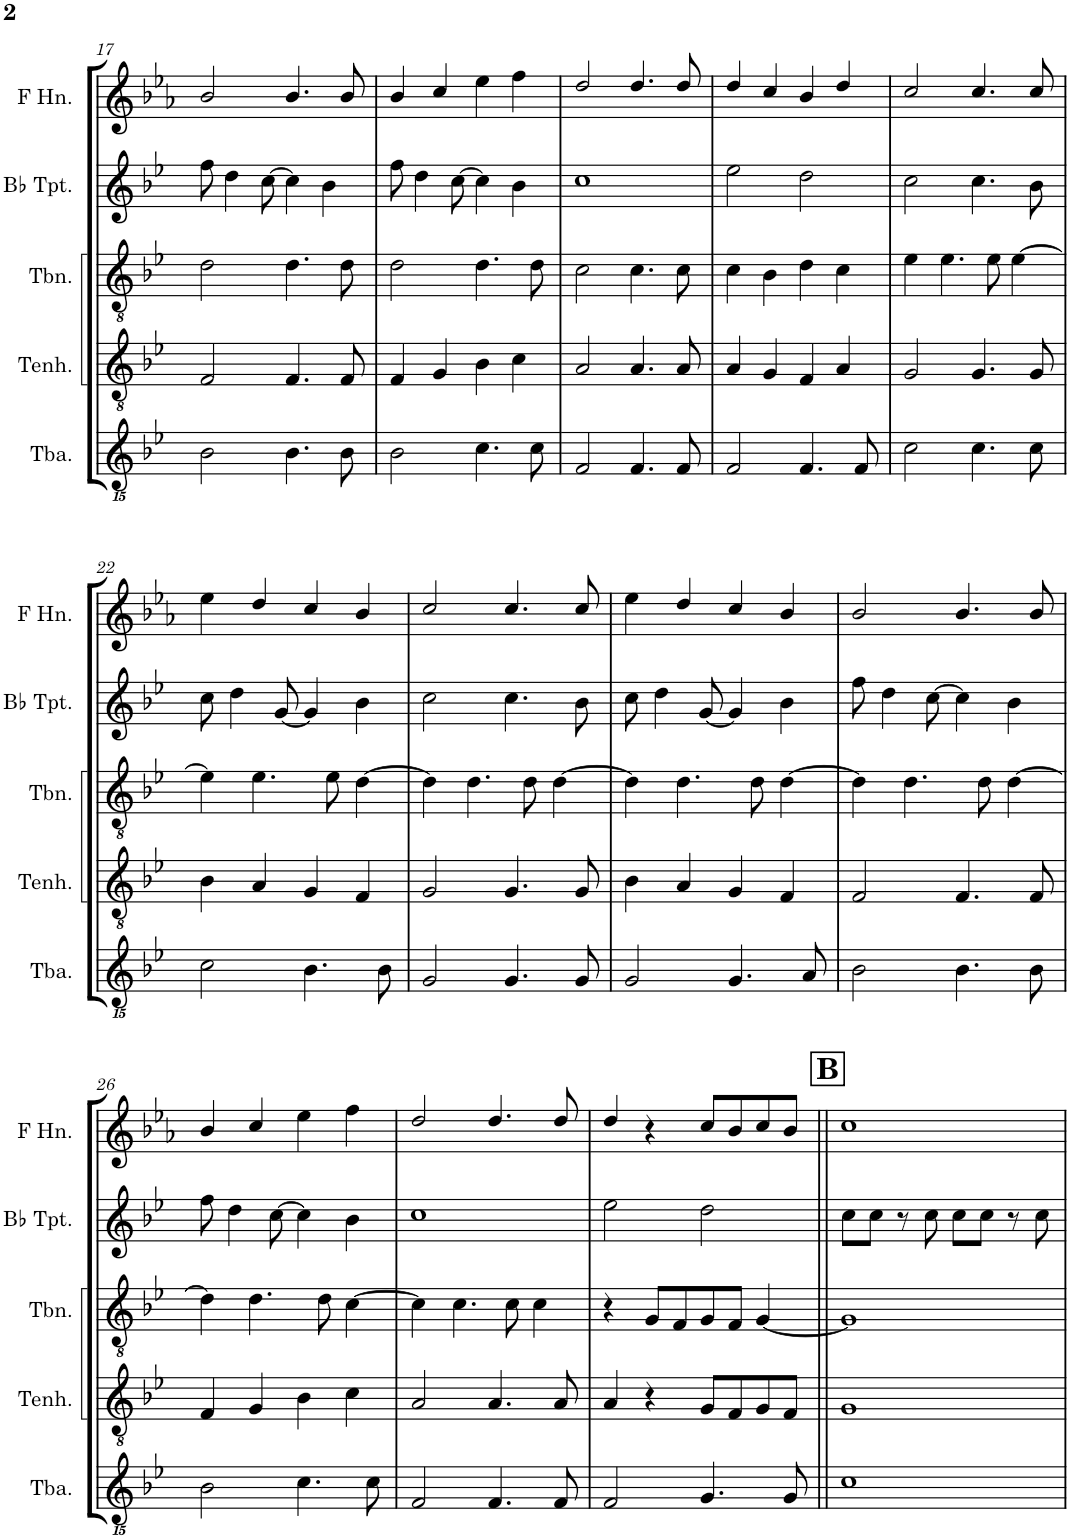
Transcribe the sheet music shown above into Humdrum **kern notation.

**kern	**kern	**kern	**kern	**kern
*part5	*part4	*part3	*part2	*part1
*staff5	*staff4	*staff3	*staff2	*staff1
*I"Tuba	*I"Tenorhorn	*I"Trombone	*I"Bb Trumpet	*I"Horn in F
*I'Tba.	*I'Tenh.	*I'Tbn.	*I'Bb Tpt.	*
!!LO:PB:g=z
*clefGvv2	*clefGv2	*clefGv2	*clefG2	*clefG2
*Trd1c2	*Trd1c2	*Trd1c2	*Trd1c2	*Trd4c7
*k[b-e-]	*k[b-e-]	*k[b-e-]	*k[b-e-]	*k[b-e-a-]
*M4/4	*M4/4	*M4/4	*M4/4	*M4/4
=17	=17	=17	=17	=17
2BB-\	2F/	2d\	8ff\	2b-/
.	.	.	4dd\	.
.	.	.	[>8cc\	.
4.BB-\	4.F/	4.d\	4cc\]	4.b-/
.	.	.	4b-\	.
8BB-\	8F/	8d\	.	8b-/
=18	=18	=18	=18	=18
2BB-\	4F/	2d\	8ff\	4b-/
.	.	.	4dd\	.
.	4G/	.	.	4cc/
.	.	.	[>8cc\	.
4.C\	4B-\	4.d\	4cc\]	4ee-\
.	4c\	.	4b-\	4ff\
8C\	.	8d\	.	.
=19	=19	=19	=19	=19
2FF/	2A/	2c\	1cc	2dd/
4.FF/	4.A/	4.c\	.	4.dd/
8FF/	8A/	8c\	.	8dd/
=20	=20	=20	=20	=20
2FF/	4A/	4c\	2ee-\	4dd/
.	4G/	4B-\	.	4cc/
4.FF/	4F/	4d\	2dd\	4b-/
.	4A/	4c\	.	4dd/
8FF/	.	.	.	.
=21	=21	=21	=21	=21
2C\	2G/	4e-\	2cc\	2cc/
.	.	4.e-\	.	.
4.C\	4.G/	.	4.cc\	4.cc/
.	.	8e-\	.	.
.	.	[4e-\	.	.
8C\	8G/	.	8b-\	8cc/
!!LO:LB:g=z
=22	=22	=22	=22	=22
2C\	4B-\	4e-\]	8cc\	4ee-\
.	.	.	4dd\	.
.	4A/	4.e-\	.	4dd/
.	.	.	[<8g/	.
4.BB-\	4G/	.	4g/]	4cc/
.	.	8e-\	.	.
.	4F/	[4d\	4b-\	4b-/
8BB-\	.	.	.	.
=23	=23	=23	=23	=23
2GG/	2G/	4d\]	2cc\	2cc/
.	.	4.d\	.	.
4.GG/	4.G/	.	4.cc\	4.cc/
.	.	8d\	.	.
.	.	[4d\	.	.
8GG/	8G/	.	8b-\	8cc/
=24	=24	=24	=24	=24
2GG/	4B-\	4d\]	8cc\	4ee-\
.	.	.	4dd\	.
.	4A/	4.d\	.	4dd/
.	.	.	[<8g/	.
4.GG/	4G/	.	4g/]	4cc/
.	.	8d\	.	.
.	4F/	[4d\	4b-\	4b-/
8AA/	.	.	.	.
=25	=25	=25	=25	=25
2BB-\	2F/	4d\]	8ff\	2b-/
.	.	.	4dd\	.
.	.	4.d\	.	.
.	.	.	[>8cc\	.
4.BB-\	4.F/	.	4cc\]	4.b-/
.	.	8d\	.	.
.	.	[4d\	4b-\	.
8BB-\	8F/	.	.	8b-/
!!LO:LB:g=z
=26	=26	=26	=26	=26
2BB-\	4F/	4d\]	8ff\	4b-/
.	.	.	4dd\	.
.	4G/	4.d\	.	4cc/
.	.	.	[>8cc\	.
4.C\	4B-\	.	4cc\]	4ee-\
.	.	8d\	.	.
.	4c\	[4c\	4b-\	4ff\
8C\	.	.	.	.
=27	=27	=27	=27	=27
2FF/	2A/	4c\]	1cc	2dd/
.	.	4.c\	.	.
4.FF/	4.A/	.	.	4.dd/
.	.	8c\	.	.
.	.	4c\	.	.
8FF/	8A/	.	.	8dd/
=28	=28	=28	=28	=28
2FF/	4A/	4r	2ee-\	4dd/
.	4r	8G/L	.	4r
.	.	8F/	.	.
4.GG/	8G/L	8G/	2dd\	8cc/L
.	8F/	8F/J	.	8b-/
.	8G/	[4G/	.	8cc/
8GG/	8F/J	.	.	8b-/J
!!LO:REH:place=s1:a:B:cj:fs=14:t=B
=29||	=29||	=29||	=29||	=29||
1C	1G	1G]	8cc\L	1cc
.	.	.	8cc\J	.
.	.	.	8r	.
.	.	.	8cc\	.
.	.	.	8cc\L	.
.	.	.	8cc\J	.
.	.	.	8r	.
.	.	.	8cc\	.
=	=	=	=	=
*-	*-	*-	*-	*-
